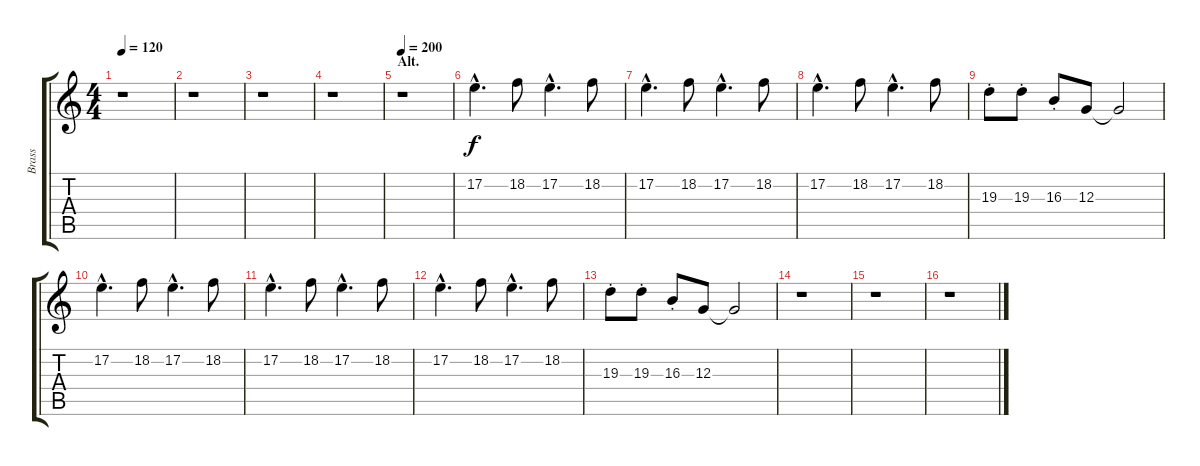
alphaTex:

\track ("Brass" "Brass") {instrument trumpet}
\staff {score tabs}
\tuning (E4 B3 G3 D3 A2 E2) {hide}
\ts (4 4)
\tempo 120
\clef g2
\ks c
r.1{dy f} |
r.1 |
r.1 |
r.1 |
\section ("" "Alt.")
\tempo 200
r.1 |
17.2{hac}.4{d} 18.2.8 17.2{hac}.4{d} 18.2.8 |
17.2{hac}.4{d} 18.2.8 17.2{hac}.4{d} 18.2.8 |
17.2{hac}.4{d} 18.2.8 17.2{hac}.4{d} 18.2.8 |
19.3{st}.8 19.3{st}.8 16.3{st}.8 12.3.8 12.3{t}.2 |
17.2{hac}.4{d} 18.2.8 17.2{hac}.4{d} 18.2.8 |
17.2{hac}.4{d} 18.2.8 17.2{hac}.4{d} 18.2.8 |
17.2{hac}.4{d} 18.2.8 17.2{hac}.4{d} 18.2.8 |
19.3{st}.8 19.3{st}.8 16.3{st}.8 12.3.8 12.3{t}.2 |
r.1 |
r.1 |
r.1
